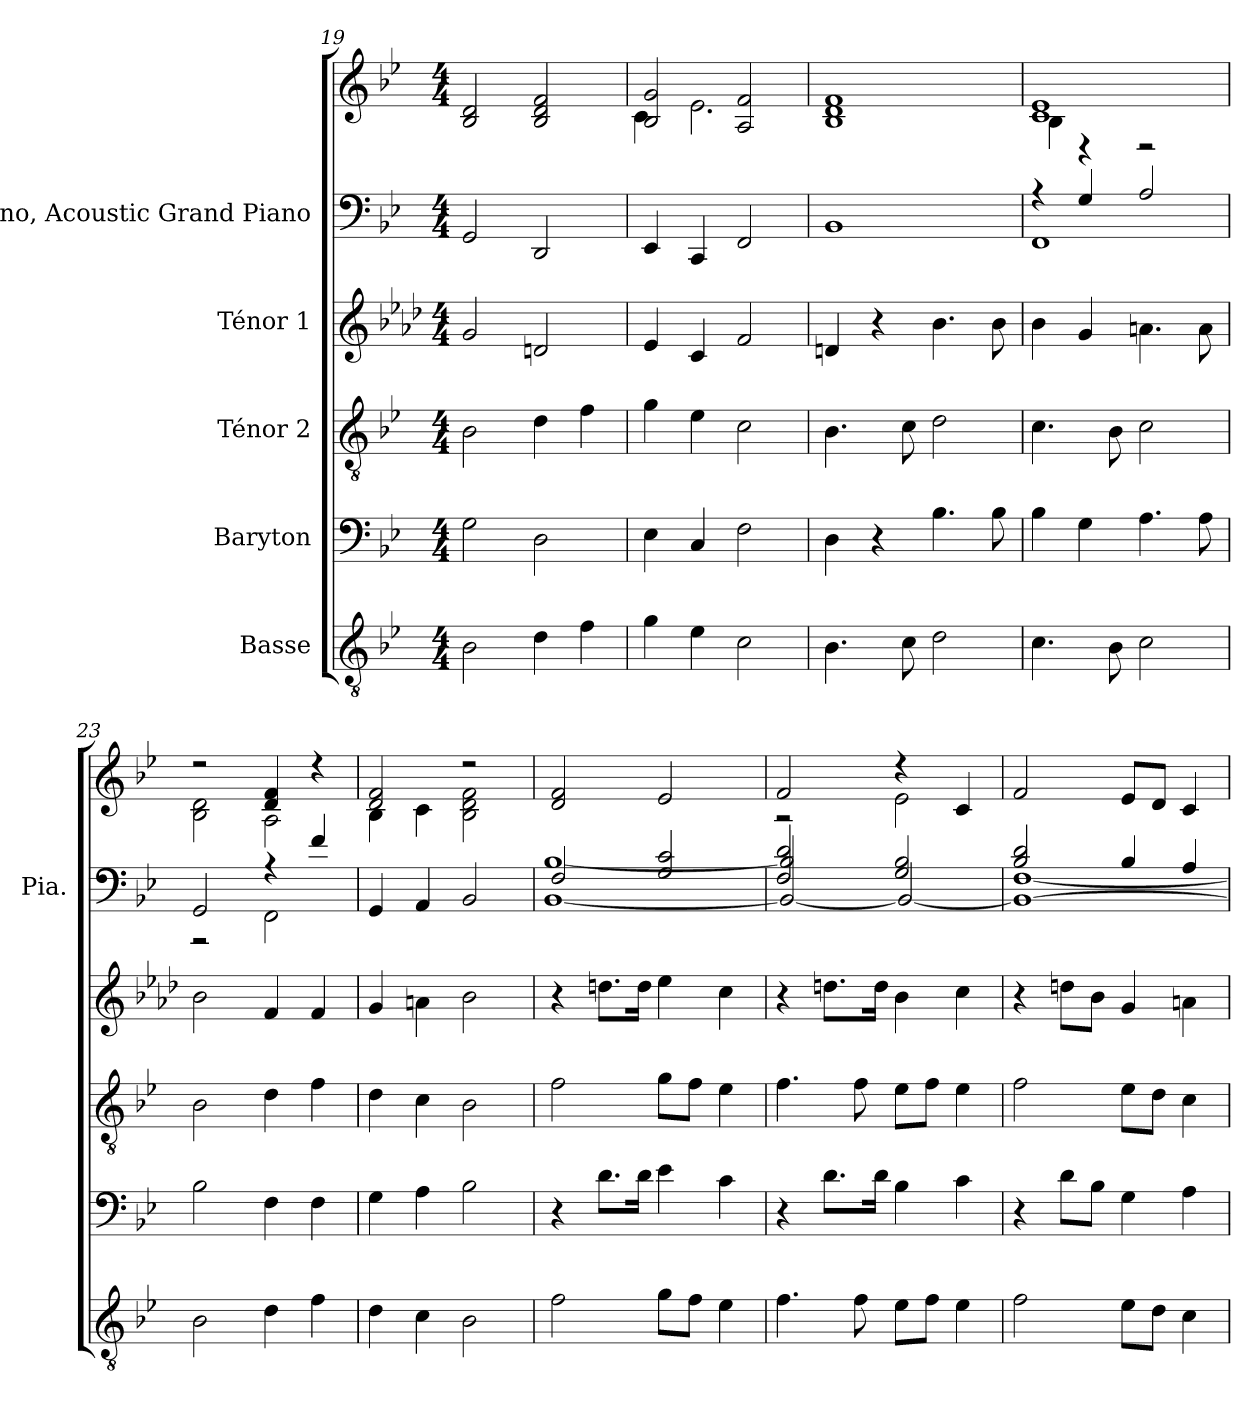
**kern	**kern	**kern	**kern	**kern	**kern
*part5	*part4	*part3	*part2	*part1	*part1
*staff6	*staff5	*staff4	*staff3	*staff2	*staff1
*I"Basse	*I"Baryton	*I"Ténor 2	*I"Ténor 1	*I"Piano, Acoustic Grand Piano	*
*	*	*	*	*I'Pia.	*
*clefGv2	*clefF4	*clefGv2	*clefG2	*clefF4	*clefG2
*	*	*	*ITrd8c14	*	*
*k[b-e-]	*k[b-e-]	*k[b-e-]	*k[b-e-a-d-]	*k[b-e-]	*k[b-e-]
*M4/4	*M4/4	*M4/4	*M4/4	*M4/4	*M4/4
=19	=19	=19	=19	=19	=19
2B-\	2G\	2B-\	2G/	2GG/	2B-/ 2d/
4d\	2D\	4d\	2Dn/	2DD/	2B-/ 2d/ 2f/
4f\	.	4f\	.	.	.
=20	=20	=20	=20	=20	=20
*	*	*	*	*	*^
4g\	4E-\	4g\	4E-/	4EE-/	2B-/ 2g/	4c\
4e-\	4C/	4e-\	4C/	4CC/	.	2.e-\
2c\	2F\	2c\	2F/	2FF/	2A/ 2f/	.
*	*	*	*	*	*v	*v
=21	=21	=21	=21	=21	=21
4.B-\	4D\	4.B-\	4Dn/	1BB-	1B- 1d 1f
.	4r	.	4r	.	.
8c\	.	8c\	.	.	.
2d\	4.B-\	2d\	4.B-\	.	.
.	8B-\	.	8B-\	.	.
=22	=22	=22	=22	=22	=22
*	*	*	*	*^	*^
4.c\	4B-\	4.c\	4B-\	4r	1FF	1c 1e-	4B-\
.	4G\	.	4G/	4G/	.	.	4r
8B-\	.	8B-\	.	.	.	.	.
2c\	4.A\	2c\	4.An\	2A/	.	.	2r
.	8A\	.	8A\	.	.	.	.
=23	=23	=23	=23	=23	=23	=23	=23
2B-\	2B-\	2B-\	2B-\	2GG/	2r	2r	2B-\ 2d\
4d\	4F\	4d\	4F/	4r	2FF\	4d/ 4f/	2A\
4f\	4F\	4f\	4F/	4f/	.	4r	.
*	*	*	*	*v	*v	*	*
!!LO:PB:g=z	!!
=24	=24	=24	=24	=24	=24	=24
4d\	4G\	4d\	4G/	4GG/	2d/ 2f/	4B-\
4c\	4A\	4c\	4An\	4AA/	.	4c\
2B-\	2B-\	2B-\	2B-\	2BB-/	2r	2B-\ 2d\ 2f\
*	*	*	*	*	*v	*v
=25	=25	=25	=25	=25	=25
*	*	*	*	*^	*
2f\	4r	2f\	4r	2F/	[1BB- [1B-	2d/ 2f/
.	8.d\L	.	8.dn\L	.	.	.
.	16d\Jk	.	16d\Jk	.	.	.
8g\L	4e-\	8g\L	4e-\	2G/ 2c/	.	2e-/
8f\J	.	8f\J	.	.	.	.
4e-\	4c\	4e-\	4c\	.	.	.
=26	=26	=26	=26	=26	=26	=26
*	*	*	*	*	*	*^
4.f\	4r	4.f\	4r	2F/ 2d/	2BB-/_ 2B-/]	2f/	2r
.	8.d\L	.	8.dn\L	.	.	.	.
8f\	.	8f\	.	.	.	.	.
.	16d\Jk	.	16d\Jk	.	.	.	.
8e-\L	4B-\	8e-\L	4B-\	2G/ 2B-/	2BB-/_	4r	2e-\
8f\J	.	8f\J	.	.	.	.	.
4e-\	4c\	4e-\	4c\	.	.	4c/	.
*	*	*	*	*	*	*v	*v
=27	=27	=27	=27	=27	=27	=27
*	*	*	*	*	*^	*
2f\	4r	2f\	4r	2B-/ 2d/	[1F	1BB-_	2f/
.	8d\L	.	8dn\L	.	.	.	.
.	8B-\J	.	8B-\J	.	.	.	.
8e-\L	4G\	8e-\L	4G/	4B-/	.	.	8e-/L
8d\J	.	8d\J	.	.	.	.	8d/J
4c\	4A\	4c\	4An\	4A/	.	.	4c/
*	*	*	*	*v	*v	*v	*
=	=	=	=	=	=
*-	*-	*-	*-	*-	*-
